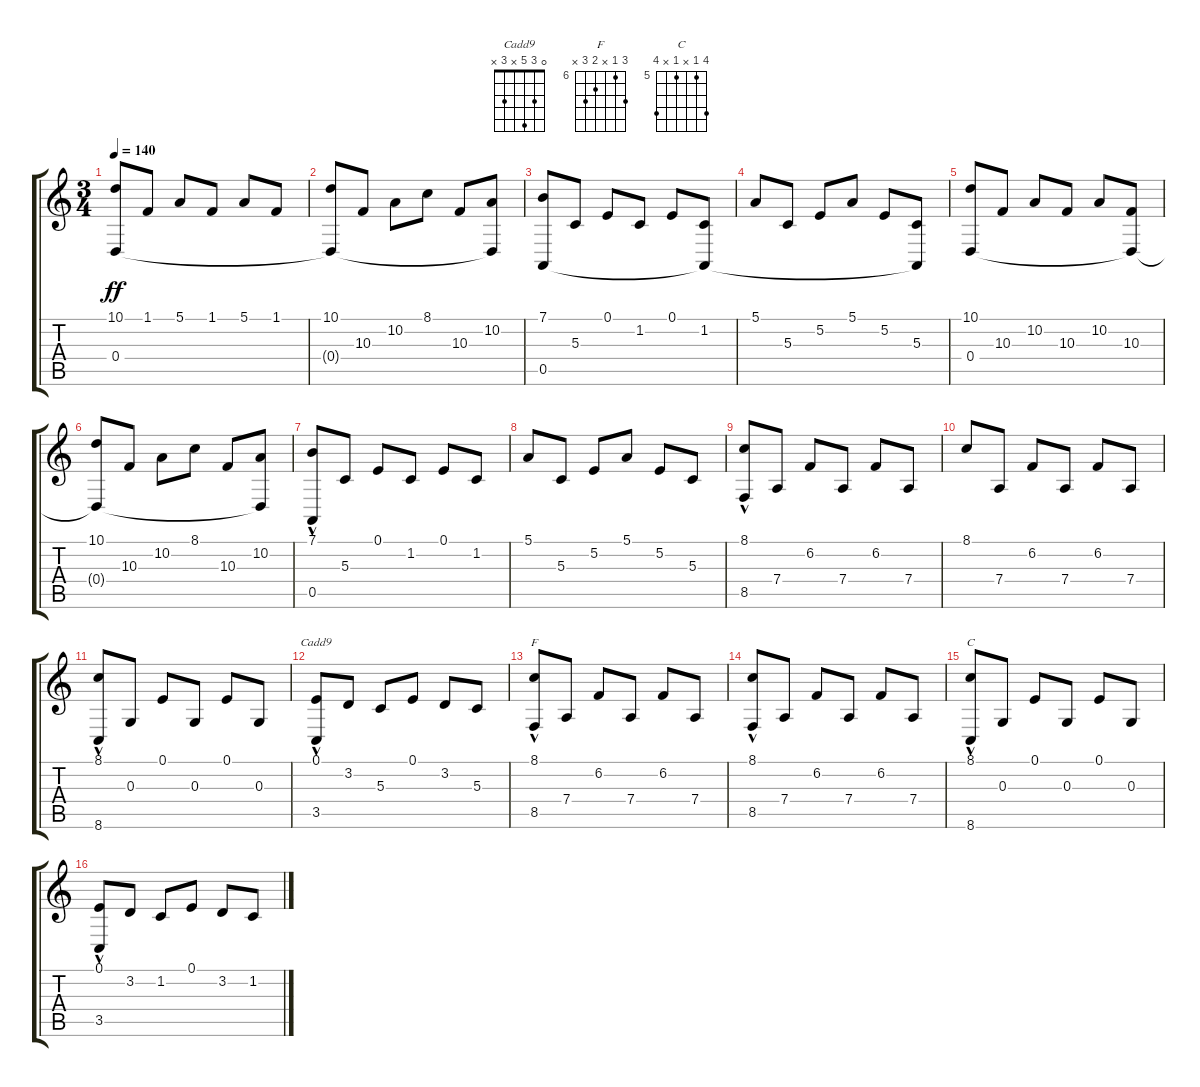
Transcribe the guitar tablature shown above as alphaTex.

\track "" {instrument harmonica}
\staff {score tabs}
\tuning (E4 B3 G3 D3 A2 E2) {hide}
\chord ("Cadd9" 0 3 5 x 3 x)
\chord ("F" 8 6 x 7 8 x) {firstfret 6}
\chord ("C" 8 5 x 5 x 8) {firstfret 5}
\ts (3 4)
\tempo 140
\clef g2
\ks c
(10.1 0.4).8{dy ff} 1.1.8 5.1.8 1.1.8 5.1.8 1.1.8 |
(10.1 0.4{t}).8 10.3.8 10.2.8 8.1.8 10.3.8 (10.2 0.4{t}).8 |
(7.1 0.5).8 5.3.8 0.1.8 1.2.8 0.1.8 (1.2 0.5{t}).8 |
5.1.8 5.3.8 5.2.8 5.1.8 5.2.8 (5.3 0.5{t}).8 |
(10.1 0.4).8 10.3.8 10.2.8 10.3.8 10.2.8 (10.3 0.4{t}).8 |
(10.1 0.4{t}).8 10.3.8 10.2.8 8.1.8 10.3.8 (10.2 0.4{t}).8 |
(7.1 0.5{hac}).8 5.3.8 0.1.8 1.2.8 0.1.8 1.2.8 |
5.1.8 5.3.8 5.2.8 5.1.8 5.2.8 5.3.8 |
(8.1 8.5{hac}).8 7.4.8 6.2.8 7.4.8 6.2.8 7.4.8 |
8.1.8 7.4.8 6.2.8 7.4.8 6.2.8 7.4.8 |
(8.1 8.6{hac}).8 0.3.8 0.1.8 0.3.8 0.1.8 0.3.8 |
(0.1 3.5{hac}).8{ch "Cadd9"} 3.2.8 5.3.8 0.1.8 3.2.8 5.3.8 |
(8.1 8.5{hac}).8{ch "F"} 7.4.8 6.2.8 7.4.8 6.2.8 7.4.8 |
(8.1 8.5{hac}).8 7.4.8 6.2.8 7.4.8 6.2.8 7.4.8 |
(8.1 8.6{hac}).8{ch "C"} 0.3.8 0.1.8 0.3.8 0.1.8 0.3.8 |
(0.1 3.5{hac}).8 3.2.8 1.2.8 0.1.8 3.2.8 1.2.8
